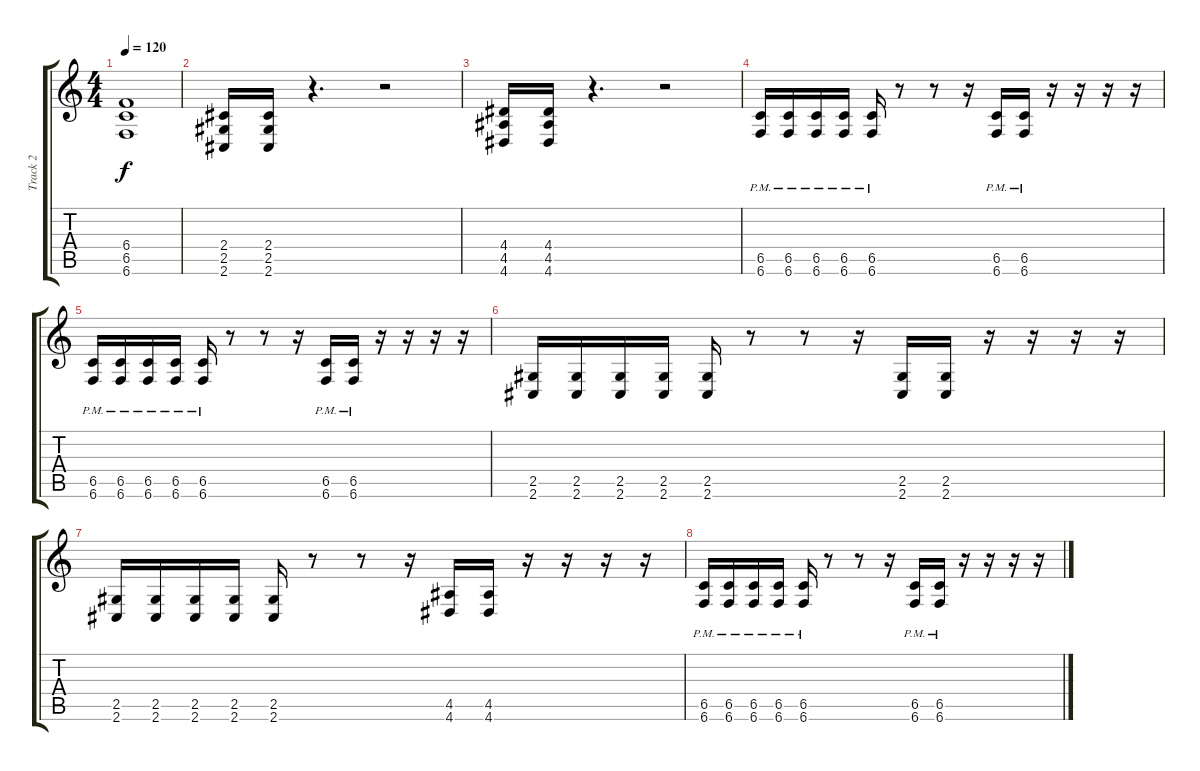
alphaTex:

\track ("Track 2" "Track 2") {instrument distortionguitar}
\staff {score tabs}
\tuning (Db4 Ab3 E3 B2 Gb2 B1) {hide}
\ts (4 4)
\tempo 120
\clef g2
\ks c
(6.4{t} 6.5{t} 6.6{t}).1{dy f} |
(2.4 2.5 2.6).16 (2.4 2.5 2.6).16 r.4{d} r.2 |
(4.4 4.5 4.6).16 (4.4 4.5 4.6).16 r.4{d} r.2 |
(6.5{pm} 6.6{pm}).16 (6.5{pm} 6.6{pm}).16 (6.5{pm} 6.6{pm}).16 (6.5{pm} 6.6{pm}).16 (6.5{pm} 6.6{pm}).16 r.8 r.8 r.16 (6.5{pm} 6.6{pm}).16 (6.5{pm} 6.6{pm}).16 r.16 r.16 r.16 r.16 |
(6.5{pm} 6.6{pm}).16 (6.5{pm} 6.6{pm}).16 (6.5{pm} 6.6{pm}).16 (6.5{pm} 6.6{pm}).16 (6.5{pm} 6.6{pm}).16 r.8 r.8 r.16 (6.5{pm} 6.6{pm}).16 (6.5{pm} 6.6{pm}).16 r.16 r.16 r.16 r.16 |
(2.5 2.6).16 (2.5 2.6).16 (2.5 2.6).16 (2.5 2.6).16 (2.5 2.6).16 r.8 r.8 r.16 (2.5 2.6).16 (2.5 2.6).16 r.16 r.16 r.16 r.16 |
(2.5 2.6).16 (2.5 2.6).16 (2.5 2.6).16 (2.5 2.6).16 (2.5 2.6).16 r.8 r.8 r.16 (4.5 4.6).16 (4.5 4.6).16 r.16 r.16 r.16 r.16 |
(6.5{pm} 6.6{pm}).16 (6.5{pm} 6.6{pm}).16 (6.5{pm} 6.6{pm}).16 (6.5{pm} 6.6{pm}).16 (6.5{pm} 6.6{pm}).16 r.8 r.8 r.16 (6.5{pm} 6.6{pm}).16 (6.5{pm} 6.6{pm}).16 r.16 r.16 r.16 r.16
